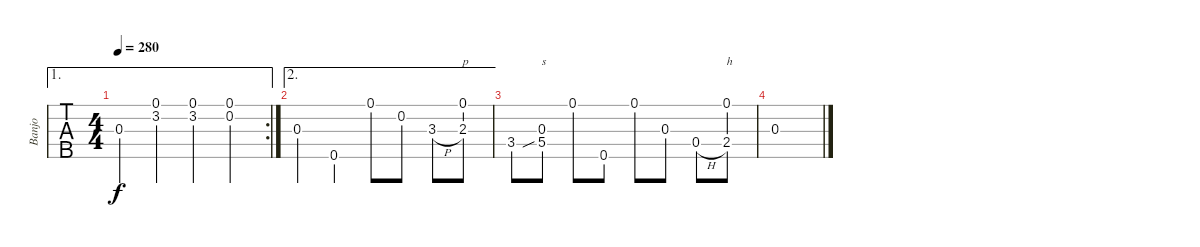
\track ("Banjo" "Banjo") {instrument banjo}
\staff {tabs}
\tuning (D4 B3 G3 D3 G4) {hide}
\displaytranspose 12
\ae 1
\rc 2
\ts (4 4)
\tempo 280
\clef g2
\ks c
0.3{rf 2}.4{dy f} (0.1{rf 3} 3.2{rf 2}).4 (0.1{rf 3} 3.2{rf 2}).4 (0.1{rf 3} 0.2{rf 2}).4 |
\ae 2
0.3{rf 2}.4 0.5{rf 1}.4 0.1{rf 3}.8 0.2{rf 2}.8 3.3{h rf 1}.8 (0.1{rf 3} 2.3).8{txt "p"} |
3.4{rf 1}.8 (0.3{rf 2} 5.4{sib}).8{txt "s"} 0.1{rf 3}.8 0.5{rf 1}.8 0.1{rf 3}.8 0.3{rf 2}.8 0.4{h rf 1}.8 (0.1{rf 3} 2.4).8{txt "h"} |
0.3{rf 2}.1
